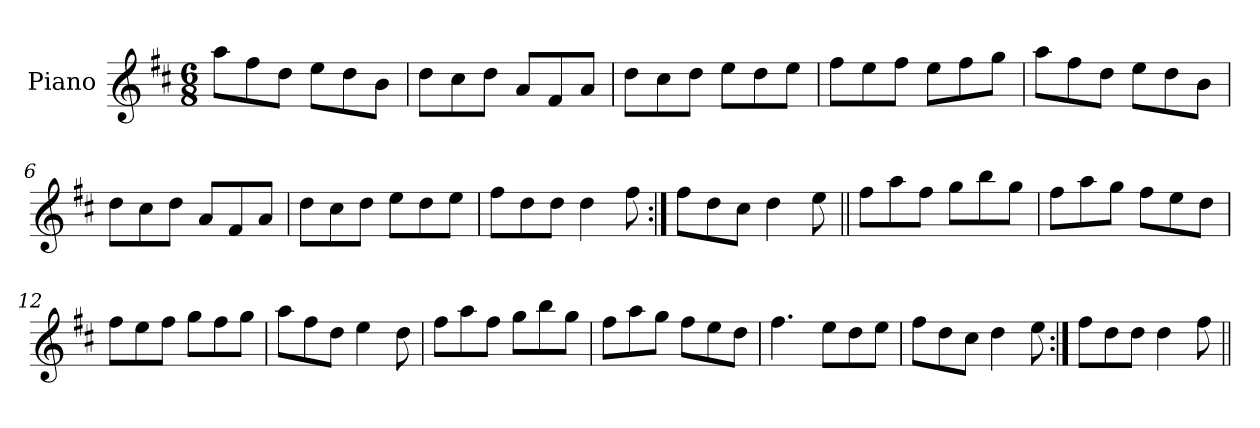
**kern
*part1
*staff1
*I"Piano
*I'Pno
*clefG2
*k[f#c#]
*D:
*M6/8
=1
8aa\L
8ff#\
8dd\J
8ee\L
8dd\
8b\J
=2
8dd\L
8cc#\
8dd\J
8a/L
8f#/
8a/J
=3
8dd\L
8cc#\
8dd\J
8ee\L
8dd\
8ee\J
=4
8ff#\L
8ee\
8ff#\J
8ee\L
8ff#\
8gg\J
=5
8aa\L
8ff#\
8dd\J
8ee\L
8dd\
8b\J
=6
8dd\L
8cc#\
8dd\J
8a/L
8f#/
8a/J
=7
8dd\L
8cc#\
8dd\J
8ee\L
8dd\
8ee\J
=8
8ff#\L
8dd\
8dd\J
4dd\
8ff#\
=9:|!
8ff#\L
8dd\
8cc#\J
4dd\
8ee\
=10||
8ff#\L
8aa\
8ff#\J
8gg\L
8bb\
8gg\J
=11
8ff#\L
8aa\
8gg\J
8ff#\L
8ee\
8dd\J
=12
8ff#\L
8ee\
8ff#\J
8gg\L
8ff#\
8gg\J
=13
8aa\L
8ff#\
8dd\J
4ee\
8dd\
=14
8ff#\L
8aa\
8ff#\J
8gg\L
8bb\
8gg\J
=15
8ff#\L
8aa\
8gg\J
8ff#\L
8ee\
8dd\J
=16
4.ff#\
8ee\L
8dd\
8ee\J
=17
8ff#\L
8dd\
8cc#\J
4dd\
8ee\
=18:|!
8ff#\L
8dd\
8dd\J
4dd\
8ff#\
=||
*-
